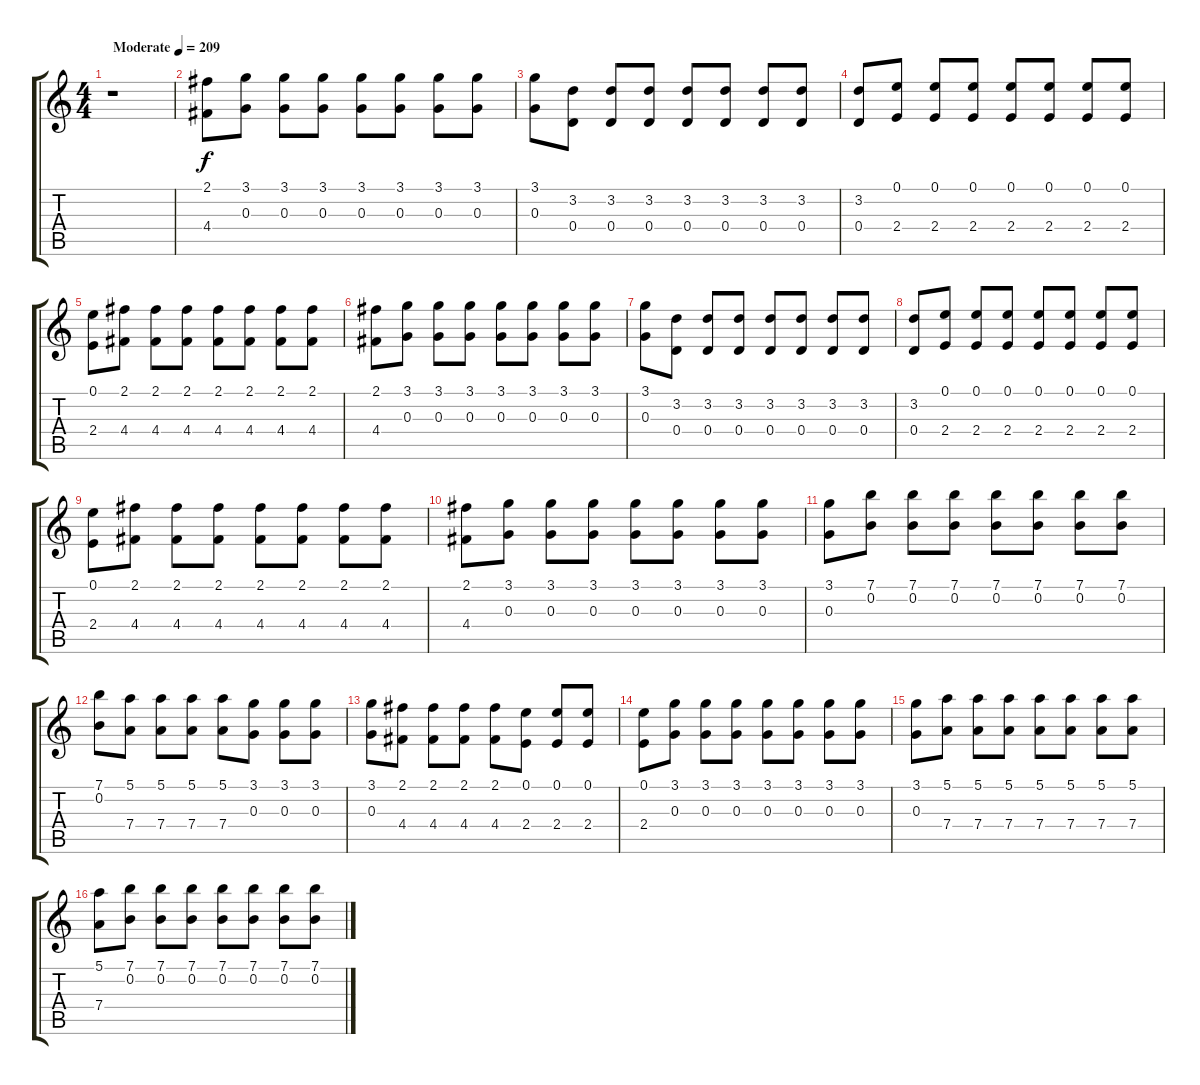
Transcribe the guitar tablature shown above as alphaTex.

\track "" {instrument distortionguitar}
\staff {score tabs}
\tuning (E4 B3 G3 D3 A2 E2) {hide}
\ts (4 4)
\tempo (209 "Moderate")
\clef g2
\ks c
r.1{dy f instrument distortionguitar} |
(2.1 4.4).8 (3.1 0.3).8 (3.1 0.3).8 (3.1 0.3).8 (3.1 0.3).8 (3.1 0.3).8 (3.1 0.3).8 (3.1 0.3).8 |
(3.1 0.3).8 (3.2 0.4).8 (3.2 0.4).8 (3.2 0.4).8 (3.2 0.4).8 (3.2 0.4).8 (3.2 0.4).8 (3.2 0.4).8 |
(3.2 0.4).8 (0.1 2.4).8 (0.1 2.4).8 (0.1 2.4).8 (0.1 2.4).8 (0.1 2.4).8 (0.1 2.4).8 (0.1 2.4).8 |
(0.1 2.4).8 (2.1 4.4).8 (2.1 4.4).8 (2.1 4.4).8 (2.1 4.4).8 (2.1 4.4).8 (2.1 4.4).8 (2.1 4.4).8 |
(2.1 4.4).8 (3.1 0.3).8 (3.1 0.3).8 (3.1 0.3).8 (3.1 0.3).8 (3.1 0.3).8 (3.1 0.3).8 (3.1 0.3).8 |
(3.1 0.3).8 (3.2 0.4).8 (3.2 0.4).8 (3.2 0.4).8 (3.2 0.4).8 (3.2 0.4).8 (3.2 0.4).8 (3.2 0.4).8 |
(3.2 0.4).8 (0.1 2.4).8 (0.1 2.4).8 (0.1 2.4).8 (0.1 2.4).8 (0.1 2.4).8 (0.1 2.4).8 (0.1 2.4).8 |
(0.1 2.4).8 (2.1 4.4).8 (2.1 4.4).8 (2.1 4.4).8 (2.1 4.4).8 (2.1 4.4).8 (2.1 4.4).8 (2.1 4.4).8 |
(2.1 4.4).8 (3.1 0.3).8 (3.1 0.3).8 (3.1 0.3).8 (3.1 0.3).8 (3.1 0.3).8 (3.1 0.3).8 (3.1 0.3).8 |
(3.1 0.3).8 (7.1 0.2).8 (7.1 0.2).8 (7.1 0.2).8 (7.1 0.2).8 (7.1 0.2).8 (7.1 0.2).8 (7.1 0.2).8 |
(7.1 0.2).8 (5.1 7.4).8 (5.1 7.4).8 (5.1 7.4).8 (5.1 7.4).8 (3.1 0.3).8 (3.1 0.3).8 (3.1 0.3).8 |
(3.1 0.3).8 (2.1 4.4).8 (2.1 4.4).8 (2.1 4.4).8 (2.1 4.4).8 (0.1 2.4).8 (0.1 2.4).8 (0.1 2.4).8 |
(0.1 2.4).8 (3.1 0.3).8 (3.1 0.3).8 (3.1 0.3).8 (3.1 0.3).8 (3.1 0.3).8 (3.1 0.3).8 (3.1 0.3).8 |
(3.1 0.3).8 (5.1 7.4).8 (5.1 7.4).8 (5.1 7.4).8 (5.1 7.4).8 (5.1 7.4).8 (5.1 7.4).8 (5.1 7.4).8 |
(5.1 7.4).8 (7.1 0.2).8 (7.1 0.2).8 (7.1 0.2).8 (7.1 0.2).8 (7.1 0.2).8 (7.1 0.2).8 (7.1 0.2).8
